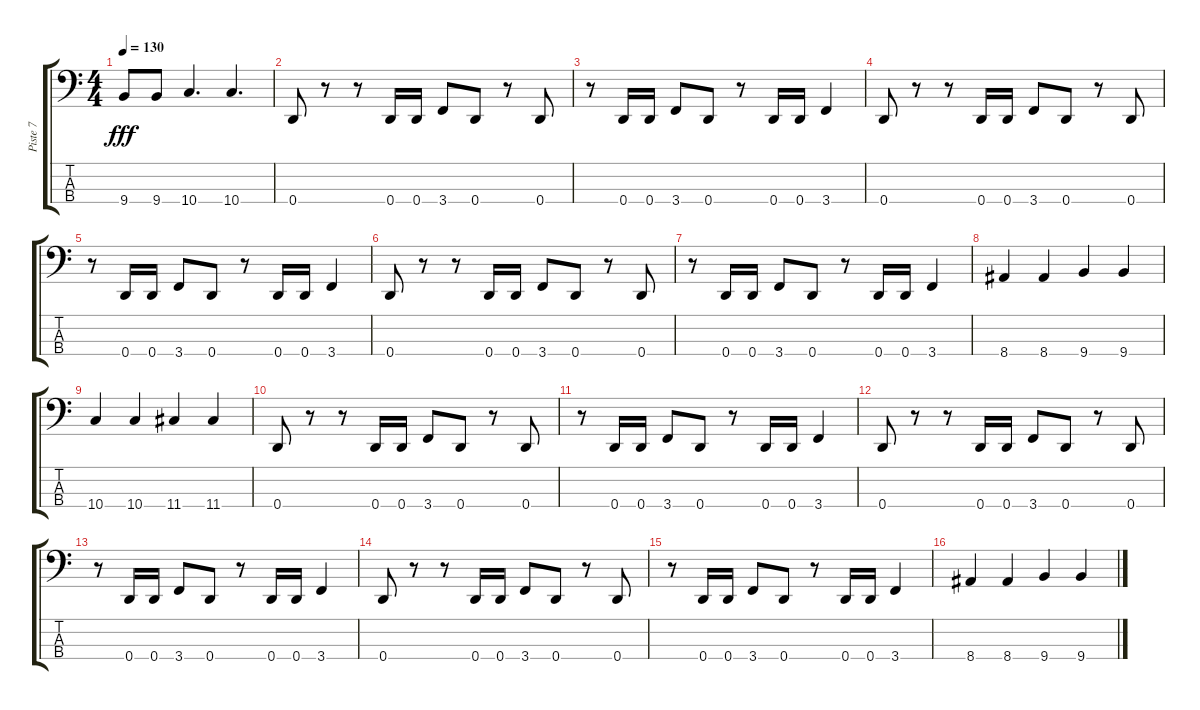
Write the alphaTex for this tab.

\track ("Piste 7" "Piste 7") {instrument electricbasspick}
\staff {score tabs}
\tuning (G2 D2 A1 D1) {hide}
\ts (4 4)
\tempo 130
\clef f4
\ks c
9.4.8{dy fff} 9.4.8 10.4.4{d} 10.4.4{d} |
0.4.8 r.8 r.8 0.4.16 0.4.16 3.4.8 0.4.8 r.8 0.4.8 |
r.8 0.4.16 0.4.16 3.4.8 0.4.8 r.8 0.4.16 0.4.16 3.4.4 |
0.4.8 r.8 r.8 0.4.16 0.4.16 3.4.8 0.4.8 r.8 0.4.8 |
r.8 0.4.16 0.4.16 3.4.8 0.4.8 r.8 0.4.16 0.4.16 3.4.4 |
0.4.8 r.8 r.8 0.4.16 0.4.16 3.4.8 0.4.8 r.8 0.4.8 |
r.8 0.4.16 0.4.16 3.4.8 0.4.8 r.8 0.4.16 0.4.16 3.4.4 |
8.4.4 8.4.4 9.4.4 9.4.4 |
10.4.4 10.4.4 11.4.4 11.4.4 |
0.4.8 r.8 r.8 0.4.16 0.4.16 3.4.8 0.4.8 r.8 0.4.8 |
r.8 0.4.16 0.4.16 3.4.8 0.4.8 r.8 0.4.16 0.4.16 3.4.4 |
0.4.8 r.8 r.8 0.4.16 0.4.16 3.4.8 0.4.8 r.8 0.4.8 |
r.8 0.4.16 0.4.16 3.4.8 0.4.8 r.8 0.4.16 0.4.16 3.4.4 |
0.4.8 r.8 r.8 0.4.16 0.4.16 3.4.8 0.4.8 r.8 0.4.8 |
r.8 0.4.16 0.4.16 3.4.8 0.4.8 r.8 0.4.16 0.4.16 3.4.4 |
8.4.4 8.4.4 9.4.4 9.4.4
